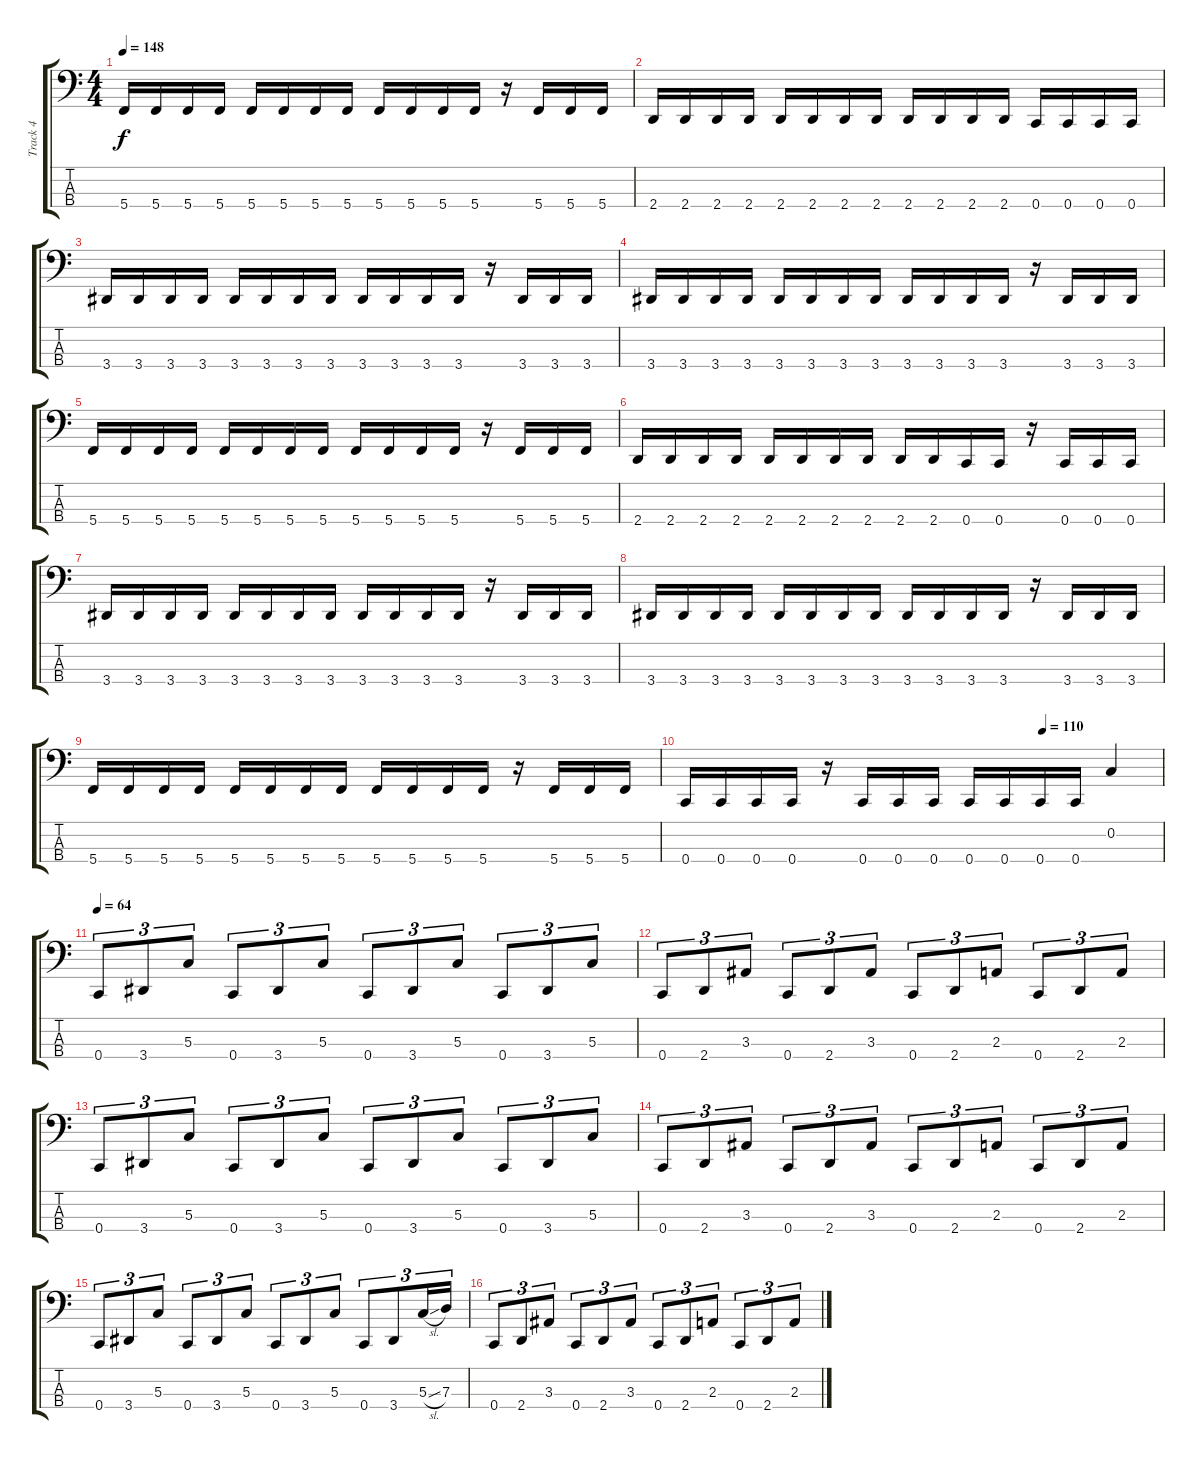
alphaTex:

\track ("Track 4" "Track 4") {instrument electricbasspick}
\staff {score tabs}
\tuning (F2 C2 G1 C1) {hide}
\ts (4 4)
\tempo 148
\clef f4
\ks c
5.4.16{dy f} 5.4.16 5.4.16 5.4.16 5.4.16 5.4.16 5.4.16 5.4.16 5.4.16 5.4.16 5.4.16 5.4.16 r.16 5.4.16 5.4.16 5.4.16 |
2.4.16 2.4.16 2.4.16 2.4.16 2.4.16 2.4.16 2.4.16 2.4.16 2.4.16 2.4.16 2.4.16 2.4.16 0.4.16 0.4.16 0.4.16 0.4.16 |
3.4.16 3.4.16 3.4.16 3.4.16 3.4.16 3.4.16 3.4.16 3.4.16 3.4.16 3.4.16 3.4.16 3.4.16 r.16 3.4.16 3.4.16 3.4.16 |
3.4.16 3.4.16 3.4.16 3.4.16 3.4.16 3.4.16 3.4.16 3.4.16 3.4.16 3.4.16 3.4.16 3.4.16 r.16 3.4.16 3.4.16 3.4.16 |
5.4.16 5.4.16 5.4.16 5.4.16 5.4.16 5.4.16 5.4.16 5.4.16 5.4.16 5.4.16 5.4.16 5.4.16 r.16 5.4.16 5.4.16 5.4.16 |
2.4.16 2.4.16 2.4.16 2.4.16 2.4.16 2.4.16 2.4.16 2.4.16 2.4.16 2.4.16 0.4.16 0.4.16 r.16 0.4.16 0.4.16 0.4.16 |
3.4.16 3.4.16 3.4.16 3.4.16 3.4.16 3.4.16 3.4.16 3.4.16 3.4.16 3.4.16 3.4.16 3.4.16 r.16 3.4.16 3.4.16 3.4.16 |
3.4.16 3.4.16 3.4.16 3.4.16 3.4.16 3.4.16 3.4.16 3.4.16 3.4.16 3.4.16 3.4.16 3.4.16 r.16 3.4.16 3.4.16 3.4.16 |
5.4.16 5.4.16 5.4.16 5.4.16 5.4.16 5.4.16 5.4.16 5.4.16 5.4.16 5.4.16 5.4.16 5.4.16 r.16 5.4.16 5.4.16 5.4.16 |
\tempo (110 0.75)
0.4.16 0.4.16 0.4.16 0.4.16 r.16 0.4.16 0.4.16 0.4.16 0.4.16 0.4.16 0.4.16 0.4.16 0.2.4 |
\tempo 64
0.4.8{tu (3 2)} 3.4.8{tu (3 2)} 5.3.8{tu (3 2)} 0.4.8{tu (3 2)} 3.4.8{tu (3 2)} 5.3.8{tu (3 2)} 0.4.8{tu (3 2)} 3.4.8{tu (3 2)} 5.3.8{tu (3 2)} 0.4.8{tu (3 2)} 3.4.8{tu (3 2)} 5.3.8{tu (3 2)} |
0.4.8{tu (3 2)} 2.4.8{tu (3 2)} 3.3.8{tu (3 2)} 0.4.8{tu (3 2)} 2.4.8{tu (3 2)} 3.3.8{tu (3 2)} 0.4.8{tu (3 2)} 2.4.8{tu (3 2)} 2.3.8{tu (3 2)} 0.4.8{tu (3 2)} 2.4.8{tu (3 2)} 2.3.8{tu (3 2)} |
0.4.8{tu (3 2)} 3.4.8{tu (3 2)} 5.3.8{tu (3 2)} 0.4.8{tu (3 2)} 3.4.8{tu (3 2)} 5.3.8{tu (3 2)} 0.4.8{tu (3 2)} 3.4.8{tu (3 2)} 5.3.8{tu (3 2)} 0.4.8{tu (3 2)} 3.4.8{tu (3 2)} 5.3.8{tu (3 2)} |
0.4.8{tu (3 2)} 2.4.8{tu (3 2)} 3.3.8{tu (3 2)} 0.4.8{tu (3 2)} 2.4.8{tu (3 2)} 3.3.8{tu (3 2)} 0.4.8{tu (3 2)} 2.4.8{tu (3 2)} 2.3.8{tu (3 2)} 0.4.8{tu (3 2)} 2.4.8{tu (3 2)} 2.3.8{tu (3 2)} |
0.4.8{tu (3 2)} 3.4.8{tu (3 2)} 5.3.8{tu (3 2)} 0.4.8{tu (3 2)} 3.4.8{tu (3 2)} 5.3.8{tu (3 2)} 0.4.8{tu (3 2)} 3.4.8{tu (3 2)} 5.3.8{tu (3 2)} 0.4.8{tu (3 2)} 3.4.8{tu (3 2)} 5.3{sl}.16{tu (3 2)} 7.3.16{tu (3 2)} |
0.4.8{tu (3 2)} 2.4.8{tu (3 2)} 3.3.8{tu (3 2)} 0.4.8{tu (3 2)} 2.4.8{tu (3 2)} 3.3.8{tu (3 2)} 0.4.8{tu (3 2)} 2.4.8{tu (3 2)} 2.3.8{tu (3 2)} 0.4.8{tu (3 2)} 2.4.8{tu (3 2)} 2.3.8{tu (3 2)}
